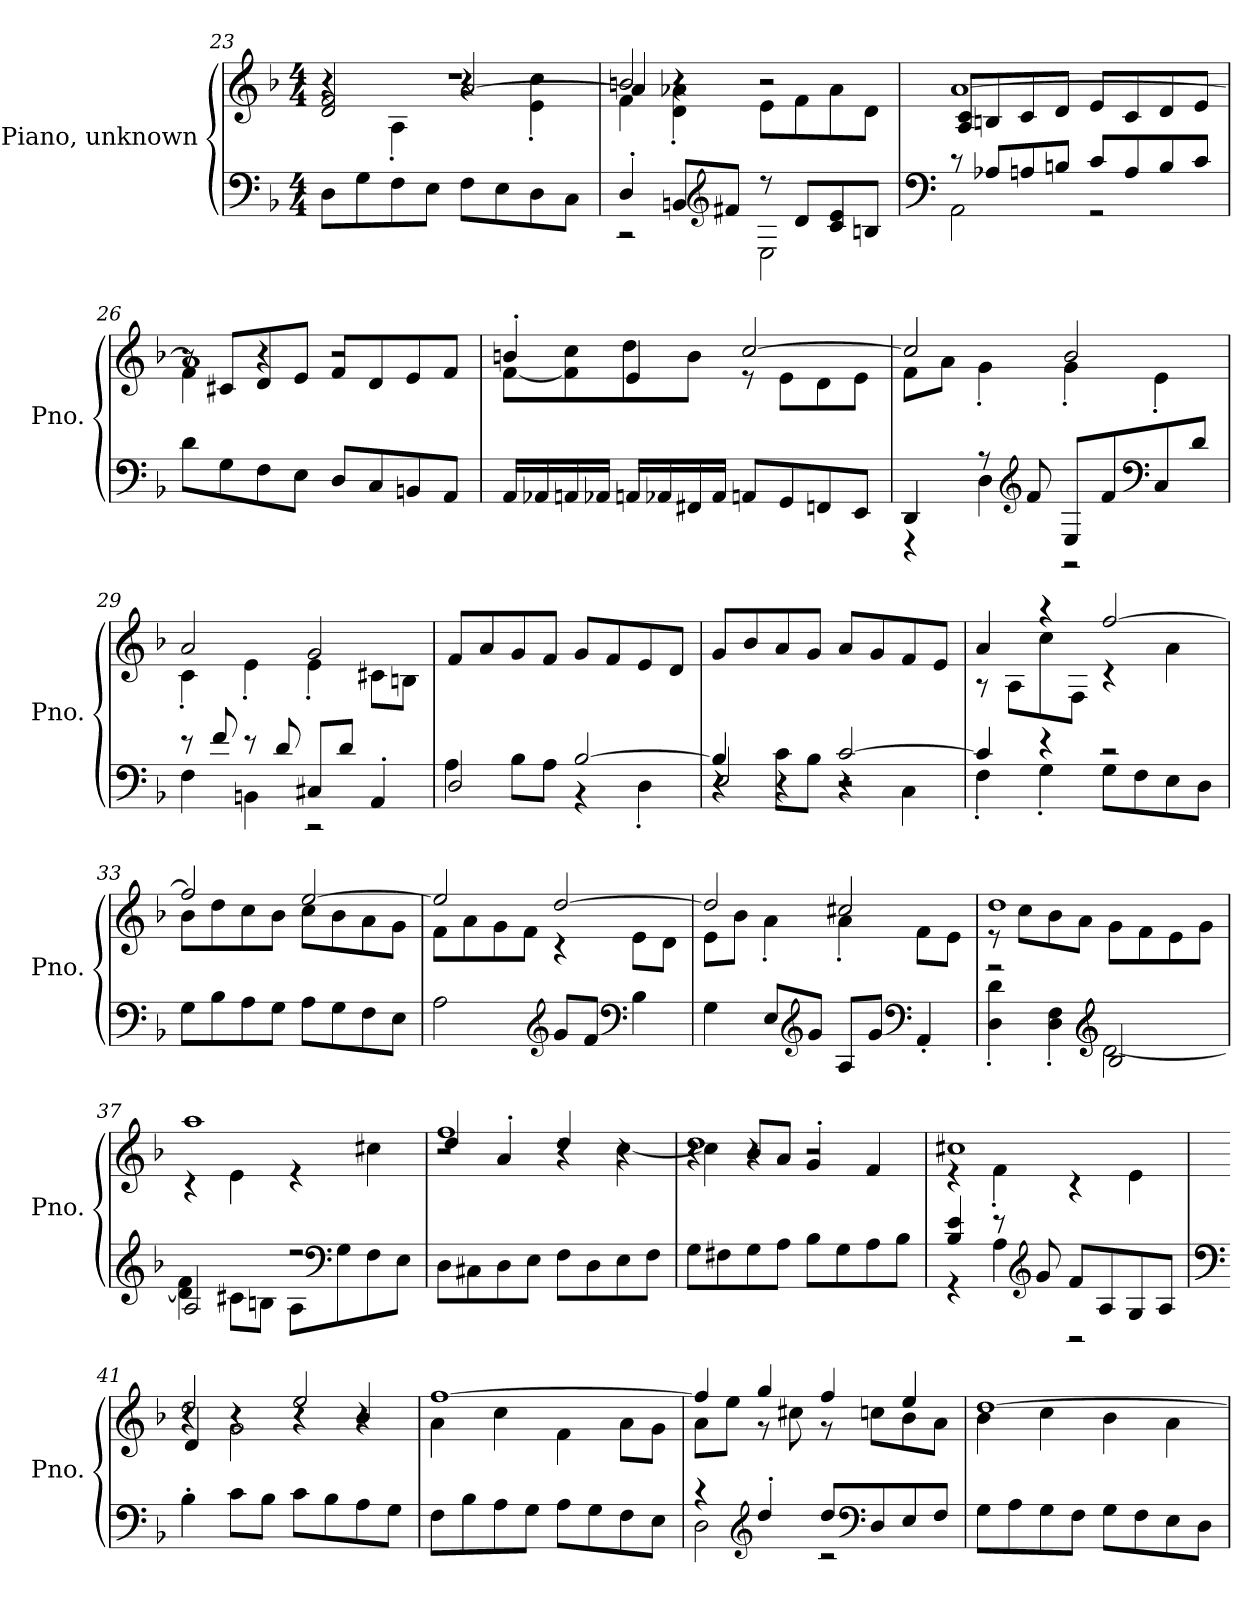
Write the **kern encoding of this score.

**kern	**kern
*part1	*part1
*staff2	*staff1
*I"Piano, unknown	*
*I'Pno.	*
*clefF4	*clefG2
*k[b-]	*k[b-]
*M4/4	*M4/4
=23	=23
*	*^
*	*	*^
8D\L	1r	4r	2d/ 2f/
8G\	.	.	.
8F\	.	4A'\	.
8E\J	.	.	.
8F\L	.	4r	[2a/
8E\	.	.	.
8D\	.	4e\' 4cc\'	.
8C\J	.	.	.
=24	=24	=24	=24
*^	*	*	*
4D'/	2r	2bn/	4f\	4a/]
8BBn/L	.	.	4d\' 4a-X\'	4r
*clefG2	*	*	*	*
8f#X/J	.	.	.	.
8r	2E\	2r	8e\L	2r
8d/L	.	.	8f\	.
8c/ 8e/	.	.	8a-\	.
8Bn/J	.	.	8d\J	.
*	*	*v	*v	*v
=25	=25	=25
*clefF4	*	*
*	*	*^
8r	2AA\	[1a	8A/ 8c/L
8A-X/L	.	.	8Bn/
8An/	.	.	8c/
8Bn/J	.	.	8d/J
8c/L	2r	.	8e/L
8A/	.	.	8c/
8B/	.	.	8d/
8c/J	.	.	8e/J
*v	*v	*	*
!!LO:PB:g=z
=26	=26	=26
*	*	*^
8d\L	1a]	4f\	8r
8G\	.	.	8c#X/L
8F\	.	4r	8d/
8E\J	.	.	8e/J
8D/L	.	2r	8f/L
8C/	.	.	8d/
8BBn/	.	.	8e/
8AA/J	.	.	8f/J
*	*	*v	*v
=27	=27	=27
16AA/LL	4bn'/	[8f\L
16AA-X/	.	.
16AAn/	.	8f\] 8cc\
16AA-X/JJ	.	.
16AAn/LL	4e/	8dd\
16AA-X/	.	.
16FF#X/	.	8b\J
16AA-/JJ	.	.
8AAn/L	[2cc/	8r
8GG/	.	8e\L
8FFn/	.	8d\
8EE/J	.	8e\J
=28	=28	=28
*^	*	*
4DD/	4r	2cc/]	8f\L
.	.	.	8a\J
8r	4D\	.	4g'\
*clefG2	*	*	*
8f/	.	.	.
8E/L	2r	2b-/	4g'\
8f/	.	.	.
*clefF4	*	*	*
8C/	.	.	4e'\
8d/J	.	.	.
!!LO:LB:g=z	!!
=29	=29	=29	=29
8r	4F\	2a/	4c'\
8f/	.	.	.
8r	4BBn\	.	4e'\
8d/	.	.	.
8C#X/L	2r	2g/	4e'\
8d/J	.	.	.
4AA'/	.	.	8c#X\L
.	.	.	8Bn\J
*	*	*v	*v
=30	=30	=30
2D/	4A\	8f/L
.	.	8a/
.	8B-\L	8g/
.	8A\J	8f/J
[2B-/	4r	8g/L
.	.	8f/
.	4D'\	8e/
.	.	8d/J
=31	=31	=31
*	*^	*
4B-/]	4r	2E/	8g/L
.	.	.	8b-/
4r	8c\L	.	8a/
.	8B-\J	.	8g/J
[2c/	4r	2r	8a/L
.	.	.	8g/
.	4C\	.	8f/
.	.	.	8e/J
*	*v	*v	*
=32	=32	=32
*	*	*^
4c/]	4F'\	4a/	8r
.	.	.	8A\L
4r	4G'\	4r	8cc\
.	.	.	8F\J
2r	8G\L	[2ff/	4r
.	8F\	.	.
.	8E\	.	4a\
.	8D\J	.	.
*v	*v	*	*
!!LO:LB:g=z	!!
=33	=33	=33
8G\L	2ff/]	8b-\L
8B-\	.	8dd\
8A\	.	8cc\
8G\J	.	8b-\J
8A\L	[2ee/	8cc\L
8G\	.	8b-\
8F\	.	8a\
8E\J	.	8g\J
=34	=34	=34
2A\	2ee/]	8f\L
.	.	8a\
.	.	8g\
.	.	8f\J
*clefG2	*	*
8g/L	[2dd/	4r
8f/J	.	.
*clefF4	*	*
4B-\	.	8e\L
.	.	8d\J
=35	=35	=35
4G\	2dd/]	8e\L
.	.	8b-\J
8E/L	.	4a'\
*clefG2	*	*
8g/J	.	.
8A/L	2cc#X/	4a'\
8g/J	.	.
*clefF4	*	*
4AA'/	.	8f\L
.	.	8e\J
=36	=36	=36
*^	*	*
2r	4D\' 4d\'	1dd	8r
.	.	.	8cc\L
.	4D\' 4F\'	.	8b-\
.	.	.	8a\J
*clefG2	*	*	*
2B-/	[2d\	.	8g\L
.	.	.	8f\
.	.	.	8e\
.	.	.	8g\J
!!LO:LB:g=z	!!
=37	=37	=37	=37
2A/	4d\] 4f\	1aa	4r
.	8c#X\L	.	4e\
.	8Bn\J	.	.
2r	8A\L	.	4r
*clefF4	*	*	*
.	8G\	.	.
.	8F\	.	4cc#X\
.	8E\J	.	.
*v	*v	*	*
=38	=38	=38
*	*	*^
8D\L	1ff	2r	4dd/
8C#X\	.	.	.
8D\	.	.	4a'/
8E\J	.	.	.
8F\L	.	4r	4dd/
8D\	.	.	.
8E\	.	[4cc\	4r
8F\J	.	.	.
=39	=39	=39	=39
8G\L	1dd	4cc\]	4r
8F#X\	.	.	.
8G\	.	4r	8b-/L
8A\J	.	.	8a/J
8B-\L	.	2r	4g'/
8G\	.	.	.
8A\	.	.	4f/
8B-\J	.	.	.
*	*	*v	*v
=40	=40	=40
*^	*	*
4B-/ 4e/	4r	1cc#X	4r
8r	4A\	.	4f'\
*clefG2	*	*	*
8g/	.	.	.
8f/L	2r	.	4r
8A/	.	.	.
8G/	.	.	4e\
8A/J	.	.	.
*v	*v	*	*
*	*v	*v
!!LO:LB:g=z
=41	=41
*clefF4	*
*	*^
*	*	*^
4B-'\	2dd/	4r	4d/
8c\L	.	2g\	4r
8B-\J	.	.	.
8c\L	2ee/	.	4r
8B-\	.	.	.
8A\	.	4r	4b-/
8G\J	.	.	.
*	*	*v	*v
=42	=42	=42
8F\L	[1ff	4a\
8B-\	.	.
8A\	.	4cc\
8G\J	.	.
8A\L	.	4f\
8G\	.	.
8F\	.	8a\L
8E\J	.	8g\J
=43	=43	=43
*^	*	*
4r	2D\	4ff/]	8a\L
.	.	.	8ee\J
*clefG2	*	*	*
4dd'/	.	4gg/	8r
.	.	.	8cc#X\
8dd/L	2r	4ff/	8r
*clefF4	*	*	*
8D/	.	.	8ccn\L
8E/	.	4ee/	8b-\
8F/J	.	.	8a\J
*v	*v	*	*
=44	=44	=44
8G\L	[1dd	4b-\
8A\	.	.
8G\	.	4cc\
8F\J	.	.
8G\L	.	4b-\
8F\	.	.
8E\	.	4a\
8D\J	.	.
*	*v	*v
=	=
*-	*-
